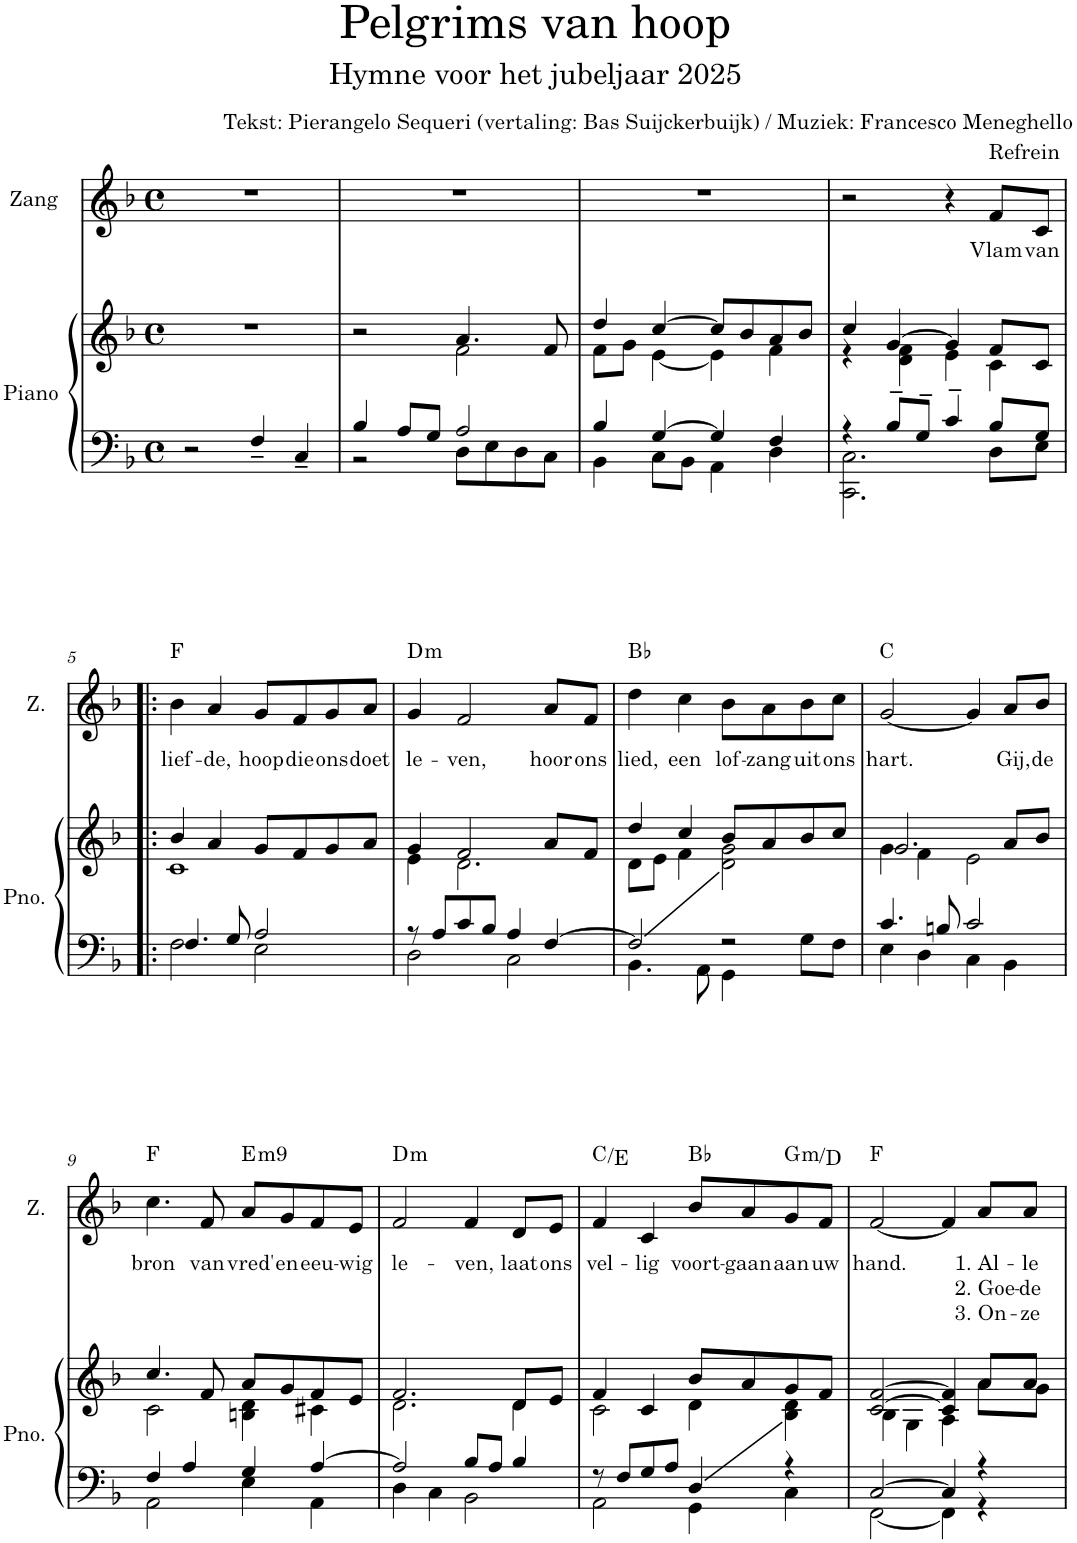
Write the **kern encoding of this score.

**kern	**kern	**kern	**text	**text	**text	**harte
*part2	*part2	*part1	*part1	*part1	*part1	*part1
*staff3	*staff2	*staff1	*staff1	*staff1	*staff1	*
*I"Piano	*	*I"Zang	*	*	*	*
*I'Pno.	*	*I'Z.	*	*	*	*
*clefF4	*clefG2	*clefG2	*	*	*	*
*k[b-]	*k[b-]	*k[b-]	*	*	*	*
*M4/4	*M4/4	*M4/4	*	*	*	*
*met(c)	*met(c)	*met(c)	*	*	*	*
=1	=1	=1	=1	=1	=1	=1
2r	1r	1r	.	.	.	.
4F~/	.	.	.	.	.	.
4C~/	.	.	.	.	.	.
=2	=2	=2	=2	=2	=2	=2
*^	*^	*	*	*	*	*
4B-/	2r	2r	2ryy	1r	.	.	.	.
8A/L	.	.	.	.	.	.	.	.
8G/J	.	.	.	.	.	.	.	.
2A/	8D\L	4.a/	2f\	.	.	.	.	.
.	8E\	.	.	.	.	.	.	.
.	8D\	.	.	.	.	.	.	.
.	8C\J	8f/	.	.	.	.	.	.
=3	=3	=3	=3	=3	=3	=3	=3	=3
4B-/	4BB-\	4dd/	8f\L	1r	.	.	.	.
.	.	.	8g\J	.	.	.	.	.
[4G/	8C\L	[4cc/	[4e\	.	.	.	.	.
.	8BB-\J	.	.	.	.	.	.	.
4G/]	4AA\	8cc/L]	4e\]	.	.	.	.	.
.	.	8b-/	.	.	.	.	.	.
4F/	4D\	8a/	4f\	.	.	.	.	.
.	.	8b-/J	.	.	.	.	.	.
=4	=4	=4	=4	=4	=4	=4	=4	=4
4r	2.CC\ 2.C\	4cc/	4r	2r	.	.	.	.
8B-~/L	.	[4g/	4d\ 4f\	.	.	.	.	.
8G~/J	.	.	.	.	.	.	.	.
4c~/	.	4g/]	4e\	4r	.	.	.	.
!	!	!	!	!LO:TX:a:t=Refrein	!	!	!	!
!	!	!	!	!	!LO:LY:b	!	!	!
8B-/L	8D\L	8f/L	4c\	8f/L	Vlam	.	.	.
!	!	!	!	!	!LO:LY:b	!	!	!
8G/J	8E\J	8c/J	.	8c/J	van	.	.	.
!!LO:LB:g=z
=5!|:	=5!|:	=5!|:	=5!|:	=5!|:	=5!|:	=5!|:	=5!|:	=5!|:
!	!	!	!	!	!LO:LY:b	!	!	!
4.F/	2F\	4b-/	1c	4b-\	lief-	.	.	F:maj
!	!	!	!	!	!LO:LY:b	!	!	!
.	.	4a/	.	4a/	-de,	.	.	.
8G/	.	.	.	.	.	.	.	.
!	!	!	!	!	!LO:LY:b	!	!	!
2A/	2E\	8g/L	.	8g/L	hoop	.	.	.
!	!	!	!	!	!LO:LY:b	!	!	!
.	.	8f/	.	8f/	die	.	.	.
!	!	!	!	!	!LO:LY:b	!	!	!
.	.	8g/	.	8g/	ons	.	.	.
!	!	!	!	!	!LO:LY:b	!	!	!
.	.	8a/J	.	8a/J	doet	.	.	.
=6	=6	=6	=6	=6	=6	=6	=6	=6
!	!	!	!	!	!LO:LY:b	!	!	!LO:H:kt=m
8r	2D\	4g/	4e\	4g/	le-	.	.	D:min
8A/L	.	.	.	.	.	.	.	.
!	!	!	!	!	!LO:LY:b	!	!	!
8c/	.	2f/	2.d\	2f/	-ven,	.	.	.
8B-/J	.	.	.	.	.	.	.	.
4A/	2C\	.	.	.	.	.	.	.
!	!	!	!	!	!LO:LY:b	!	!	!
[4F/	.	8a/L	.	8a/L	hoor	.	.	.
!	!	!	!	!	!LO:LY:b	!	!	!
.	.	8f/J	.	8f/J	ons	.	.	.
=7	=7	=7	=7	=7	=7	=7	=7	=7
!	!	!	!	!	!LO:LY:b	!	!	!
2F/]	4.BB-\	4dd/	8d\L	4dd\	lied,	.	.	Bb:maj
.	.	.	8e\J	.	.	.	.	.
!	!	!	!	!	!LO:LY:b	!	!	!
.	.	4cc/	4f\	4cc\	een	.	.	.
.	8AA\	.	.	.	.	.	.	.
!	!	!	!	!	!LO:LY:b	!	!	!
2r	4GG\	8b-/L	2d\ 2g\	8b-\L	lof-	.	.	.
!	!	!	!	!	!LO:LY:b	!	!	!
.	.	8a/	.	8a\	-zang	.	.	.
!	!	!	!	!	!LO:LY:b	!	!	!
.	8G\L	8b-/	.	8b-\	uit	.	.	.
!	!	!	!	!	!LO:LY:b	!	!	!
.	8F\J	8cc/J	.	8cc\J	ons	.	.	.
=8	=8	=8	=8	=8	=8	=8	=8	=8
!	!	!	!	!	!LO:LY:b	!	!	!
4.c/	4E\	2.g/	4g\	[2g/	hart.	.	.	C:maj
.	4D\	.	4f\	.	.	.	.	.
8Bn/	.	.	.	.	.	.	.	.
2c/	4C\	.	2e\	4g/]	.	.	.	.
!	!	!	!	!	!LO:LY:b	!	!	!
.	4BB-\	8a/L	.	8a/L	Gij,	.	.	.
!	!	!	!	!	!LO:LY:b	!	!	!
.	.	8b-/J	.	8b-/J	de	.	.	.
!!LO:LB:g=z
=9	=9	=9	=9	=9	=9	=9	=9	=9
!	!	!	!	!	!LO:LY:b	!	!	!
4F/	2AA\	4.cc/	2c\	4.cc\	bron	.	.	F:maj
4A/	.	.	.	.	.	.	.	.
!	!	!	!	!	!LO:LY:b	!	!	!
.	.	8f/	.	8f/	van	.	.	.
!	!	!	!	!	!LO:LY:b	!	!	!LO:H:kt=m9
4G/	4E\	8a/L	4Bn\ 4d\	8a/L	vred'	.	.	E:min9
!	!	!	!	!	!LO:LY:b	!	!	!
.	.	8g/	.	8g/	en	.	.	.
!	!	!	!	!	!LO:LY:b	!	!	!
[4A/	4AA\	8f/	4c#X\	8f/	eeu-	.	.	.
!	!	!	!	!	!LO:LY:b	!	!	!
.	.	8e/J	.	8e/J	-wig	.	.	.
=10	=10	=10	=10	=10	=10	=10	=10	=10
!	!	!	!	!	!LO:LY:b	!	!	!LO:H:kt=m
2A/]	4D\	2.f/	2.d\	2f/	le-	.	.	D:min
.	4C\	.	.	.	.	.	.	.
!	!	!	!	!	!LO:LY:b	!	!	!
8B-/L	2BB-\	.	.	4f/	-ven,	.	.	.
8A/J	.	.	.	.	.	.	.	.
!	!	!	!	!	!LO:LY:b	!	!	!
4B-/	.	8d/L	4d\	8d/L	laat	.	.	.
!	!	!	!	!	!LO:LY:b	!	!	!
.	.	8e/J	.	8e/J	ons	.	.	.
=11	=11	=11	=11	=11	=11	=11	=11	=11
!	!	!	!	!	!LO:LY:b	!	!	!
8r	2AA\	4f/	2c\	4f/	vel-	.	.	C:maj/3
8F/L	.	.	.	.	.	.	.	.
!	!	!	!	!	!LO:LY:b	!	!	!
8G/	.	4c/	.	4c/	-lig	.	.	.
8A/J	.	.	.	.	.	.	.	.
!	!	!	!	!	!LO:LY:b	!	!	!
4D/	4GG\	8b-/L	4d\	8b-/L	voort-	.	.	Bb:maj
!	!	!	!	!	!LO:LY:b	!	!	!
.	.	8a/	.	8a/	-gaan	.	.	.
!	!	!	!	!	!LO:LY:b	!	!	!LO:H:kt=m
4r	4C\	8g/	4B-\ 4d\	8g/	aan	.	.	G:min/5
!	!	!	!	!	!LO:LY:b	!	!	!
.	.	8f/J	.	8f/J	uw	.	.	.
=12	=12	=12	=12	=12	=12	=12	=12	=12
!	!	!	!	!	!LO:LY:b	!	!	!
[2C/	[2FF\	[2c/ [2f/	4B-\	[2f/	hand.	.	.	F:maj
.	.	.	4G\	.	.	.	.	.
4C/]	4FF\]	4c/] 4f/]	4A\	4f/]	.	.	.	.
!	!	!	!	!	!LO:LY:b	!LO:LY:b	!LO:LY:b	!
4r	4r	8a/L	8a\L	8a/L	1. Al-	2. Goe-	3. On-	.
!	!	!	!	!	!LO:LY:b	!LO:LY:b	!LO:LY:b	!
.	.	8a/J	8g\J	8a/J	-le	-de	-ze	.
*v	*v	*	*	*	*	*	*	*
*	*v	*v	*	*	*	*	*
=	=	=	=	=	=	=
*-	*-	*-	*-	*-	*-	*-
